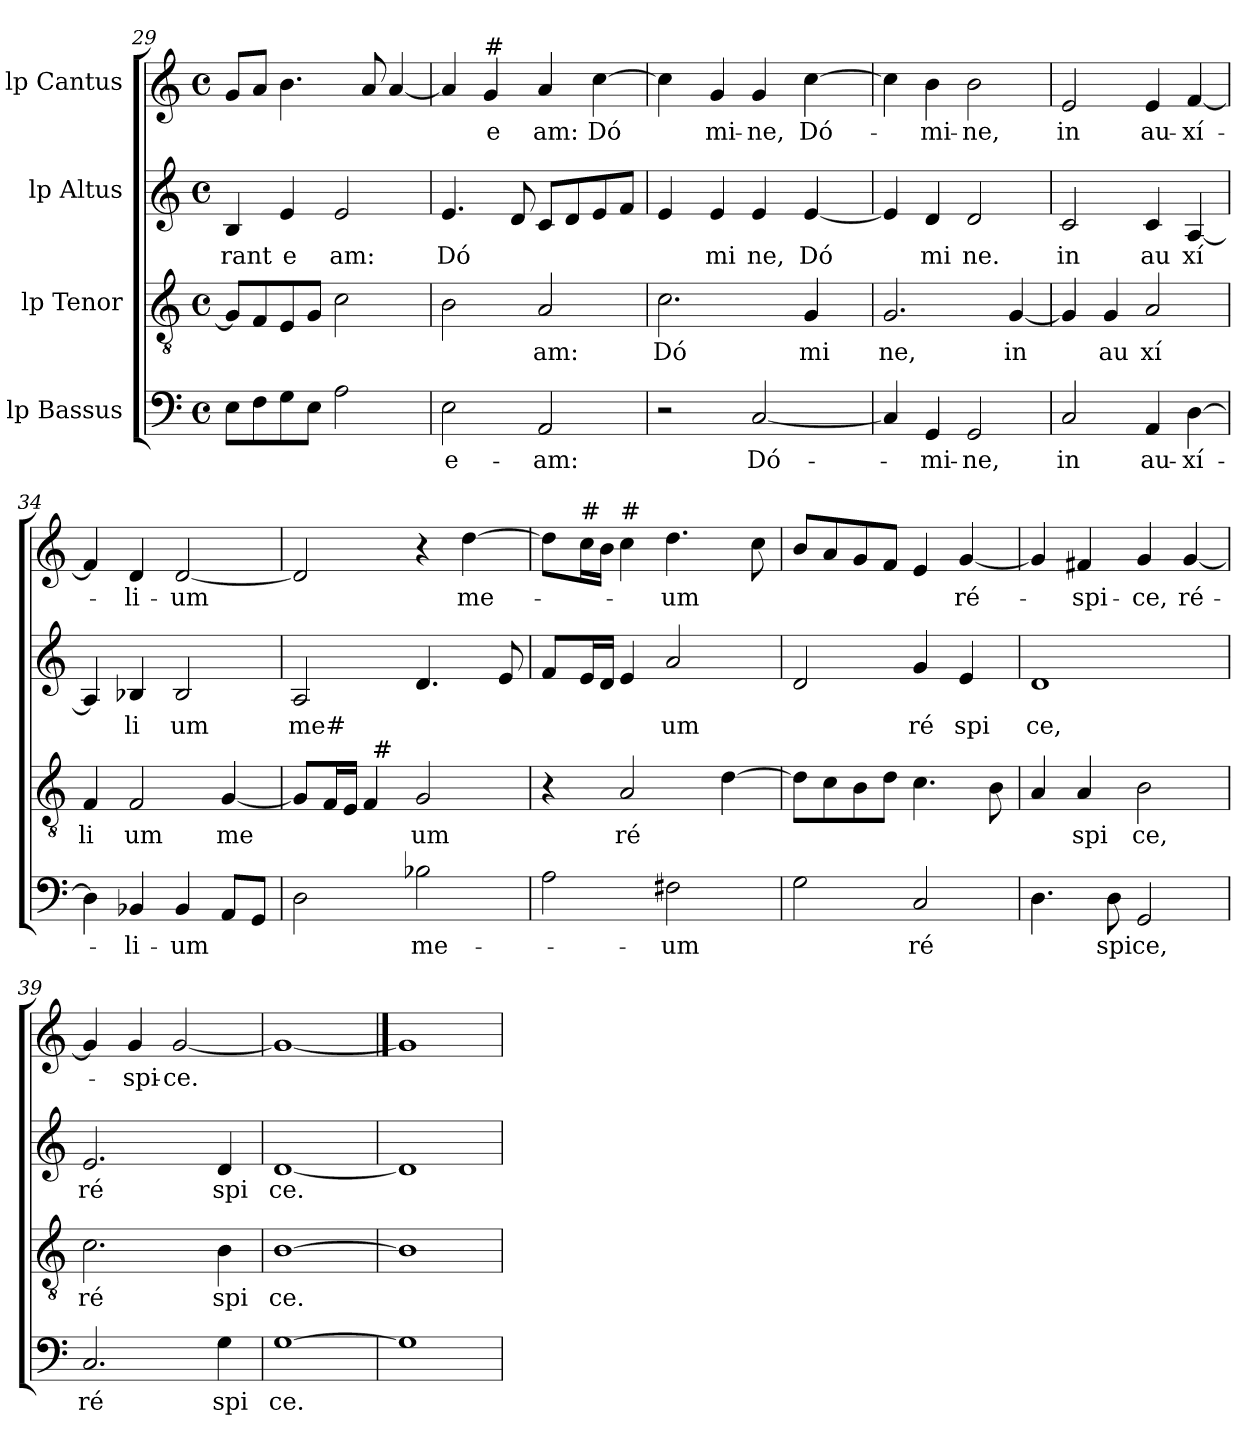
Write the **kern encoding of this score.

**kern	**text	**kern	**text	**kern	**text	**kern	**text
*part4	*part4	*part3	*part3	*part2	*part2	*part1	*part1
*staff4	*staff4	*staff3	*staff3	*staff2	*staff2	*staff1	*staff1
*I"lp Bassus	*	*I"lp Tenor	*	*I"lp Altus	*	*I"lp Cantus	*
*clefF4	*	*clefGv2	*	*clefG2	*	*clefG2	*
*M4/4	*	*M4/4	*	*M4/4	*	*M4/4	*
*met(c)	*	*met(c)	*	*met(c)	*	*met(c)	*
=29	=29	=29	=29	=29	=29	=29	=29
!	!	!	!	!	!LO:LY:b:cj	!	!
8E\L	.	8G/L]	.	4B/	rant	8g/L	.
8F\	.	8F/	.	.	.	8a/J	.
!	!	!	!	!	!LO:LY:b:cj	!	!
8G\	.	8E/	.	4e/	e	4.b\	.
8E\J	.	8G/J	.	.	.	.	.
!	!	!	!	!	!LO:LY:b:cj	!	!
2A\	.	2c\	.	2e/	am:	.	.
.	.	.	.	.	.	8a/	.
.	.	.	.	.	.	[<4a/	.
=30	=30	=30	=30	=30	=30	=30	=30
!	!LO:LY:b:cj	!	!	!	!LO:LY:b:cj	!	!
2E\	e-	2B\	.	4.e/	Dó	4a/]	.
!	!	!	!	!	!	!LO:TX:a:t=#	!
!	!	!	!	!	!	!	!LO:LY:b:cj
.	.	.	.	.	.	4g/	e
.	.	.	.	8d/	.	.	.
!	!LO:LY:b:cj	!	!LO:LY:b:cj	!	!	!	!LO:LY:b:cj
2AA/	-am:	2A/	am:	8c/L	.	4a/	am:
.	.	.	.	8d/	.	.	.
!	!	!	!	!	!	!	!LO:LY:b:cj
.	.	.	.	8e/	.	[<4cc\	Dó
.	.	.	.	8f/J	.	.	.
!!LO:LB:g=z
=31	=31	=31	=31	=31	=31	=31	=31
!	!	!	!LO:LY:b:cj	!	!	!	!
*	*	*^	*	*	*	*^	*
2r	.	2.c\	32.ryy	Dó	4e/	.	4cc\]	32.ryy	.
.	.	.	2ryy	.	.	.	.	2ryy	.
!	!	!	!	!	!	!LO:LY:b:cj	!	!	!LO:LY:b:cj
.	.	.	.	.	4e/	mi	4g/	.	mi-
!	!LO:LY:b:cj	!	!	!	!	!LO:LY:b:cj	!	!	!LO:LY:b:cj
[<2C/	Dó-	.	.	.	4e/	ne,	4g/	.	-ne,
.	.	.	4ryy	.	.	.	.	4ryy	.
!	!	!	!	!LO:LY:b:cj	!	!LO:LY:b:cj	!	!	!LO:LY:b:cj
.	.	4G/	.	mi	[<4e/	Dó	[>4cc\	.	Dó-
.	.	.	8ryy	.	.	.	.	8ryy	.
.	.	.	16ryy	.	.	.	.	16ryy	.
.	.	.	64ryy	.	.	.	.	64ryy	.
=32	=32	=32	=32	=32	=32	=32	=32	=32	=32
!	!	!	!	!LO:LY:b:cj	!	!	!	!	!
*	*	*v	*v	*	*	*	*v	*v	*
4C/]	.	2.G/	ne,	4e/]	.	4cc\]	.
!	!LO:LY:b:cj	!	!	!	!LO:LY:b:cj	!	!LO:LY:b:cj
4GG/	-mi-	.	.	4d/	mi	4b\	-mi-
!	!LO:LY:b:cj	!	!	!	!LO:LY:b:cj	!	!LO:LY:b:cj
2GG/	-ne,	.	.	2d/	ne.	2b\	-ne,
!	!	!	!LO:LY:b:cj	!	!	!	!
.	.	[<4G/	in	.	.	.	.
=33	=33	=33	=33	=33	=33	=33	=33
!	!LO:LY:b:cj	!	!	!	!LO:LY:b:cj	!	!LO:LY:b:cj
2C/	in	4G/]	.	2c/	in	2e/	in
!	!	!	!LO:LY:b:cj	!	!	!	!
.	.	4G/	au	.	.	.	.
!	!LO:LY:b:cj	!	!LO:LY:b:cj	!	!LO:LY:b:cj	!	!LO:LY:b:cj
4AA/	au-	2A/	xí	4c/	au	4e/	au-
!	!LO:LY:b:cj	!	!	!	!LO:LY:b:cj	!	!LO:LY:b:cj
[>4D\	-xí-	.	.	[<4A/	xí	[<4f/	-xí-
=34	=34	=34	=34	=34	=34	=34	=34
!	!	!	!LO:LY:b:cj	!	!	!	!
4D\]	.	4F/	li	4A/]	.	4f/]	.
!	!LO:LY:b:cj	!	!LO:LY:b:cj	!	!LO:LY:b:cj	!	!LO:LY:b:cj
4BB-X/	-li-	2F/	um	4B-X/	li	4d/	-li-
!	!LO:LY:b	!	!	!	!LO:LY:b:cj	!	!LO:LY:b:cj
4BB-/	-um	.	.	2B-/	um	[<2d/	-um
!	!	!	!LO:LY:b	!	!	!	!
8AA/L	.	[<4G/	me	.	.	.	.
8GG/J	.	.	.	.	.	.	.
=35	=35	=35	=35	=35	=35	=35	=35
!	!	!	!	!	!LO:LY:b	!	!
*	*	*^	*	*	*	*	*
2D\	.	8G/L]	4ryy	.	2A/	me#	2d/]	.
.	.	16F/	.	.	.	.	.	.
.	.	16E/J	.	.	.	.	.	.
.	.	4F/	64ryy	.	.	.	.	.
!	!	!	!LO:TX:a:t=#	!	!	!	!	!
.	.	.	2ryy	.	.	.	.	.
!	!LO:LY:b	!	!	!LO:LY:b:cj	!	!	!	!
2B-X\	me-	2G/	.	um	4.d/	.	4r	.
!	!	!	!	!	!	!	!	!LO:LY:b
.	.	.	.	.	.	.	[>4dd\	me-
.	.	.	8...ryy	.	.	.	.	.
.	.	.	.	.	8e/	.	.	.
*	*	*v	*v	*	*	*	*	*
!!LO:LB:g=z
=36	=36	=36	=36	=36	=36	=36	=36
*	*	*	*	*^	*	*^	*
2A\	.	4r	.	8f/L	32ryy	.	8dd\L]	32ryy	.
.	.	.	.	.	2ryy	.	.	2ryy	.
!	!	!	!	!	!	!	!LO:TX:a:t=#	!	!
.	.	.	.	16e/	.	.	16cc\	.	.
.	.	.	.	16d/J	.	.	16b\J	.	.
!	!	!	!	!	!	!	!LO:TX:a:t=#	!	!
!	!	!	!LO:LY:b:cj	!	!	!	!	!	!
.	.	2A/	ré	4e/	.	.	4cc\	.	.
!	!LO:LY:b	!	!	!	!	!LO:LY:b	!	!	!LO:LY:b
2F#X\	-um	.	.	2a/	.	um	4.dd\	.	-um
.	.	.	.	.	4...ryy	.	.	4...ryy	.
.	.	[>4d\	.	.	.	.	.	.	.
.	.	.	.	.	.	.	8cc\	.	.
*	*	*	*	*v	*v	*	*	*	*
*	*	*	*	*	*	*v	*v	*
=37	=37	=37	=37	=37	=37	=37	=37
2G\	.	8d\L]	.	2d/	.	8b/L	.
.	.	8c\	.	.	.	8a/	.
.	.	8B\	.	.	.	8g/	.
.	.	8d\J	.	.	.	8f/J	.
!	!LO:LY:b:cj	!	!	!	!LO:LY:b:cj	!	!
2C/	ré	4.c\	.	4g/	ré	4e/	.
!	!	!	!	!	!LO:LY:b:cj	!	!LO:LY:b:cj
.	.	.	.	4e/	spi	[<4g/	ré-
.	.	8B\	.	.	.	.	.
=38	=38	=38	=38	=38	=38	=38	=38
!	!	!	!	!	!LO:LY:b:cj	!	!
4.D\	.	4A/	.	1d	ce,	4g/]	.
!	!	!	!LO:LY:b:cj	!	!	!	!LO:LY:b:cj
.	.	4A/	spi	.	.	4f#X/	-spi-
!	!LO:LY:b:cj	!	!	!	!	!	!
8D\	spi	.	.	.	.	.	.
!	!LO:LY:b:cj	!	!LO:LY:b:cj	!	!	!	!LO:LY:b:cj
2GG/	ce,	2B\	ce,	.	.	4g/	-ce,
!	!	!	!	!	!	!	!LO:LY:b:cj
.	.	.	.	.	.	[<4g/	ré-
=39	=39	=39	=39	=39	=39	=39	=39
!	!LO:LY:b:cj	!	!LO:LY:b:cj	!	!LO:LY:b:cj	!	!
2.C/	ré	2.c\	ré	2.e/	ré	4g/]	.
!	!	!	!	!	!	!	!LO:LY:b:cj
.	.	.	.	.	.	4g/	-spi-
!	!	!	!	!	!	!	!LO:LY:b:cj
.	.	.	.	.	.	[<2g/	-ce.
!	!LO:LY:b:cj	!	!LO:LY:b:cj	!	!LO:LY:b:cj	!	!
4G\	spi	4B\	spi	4d/	spi	.	.
=40	=40	=40	=40	=40	=40	=40	=40
!	!LO:LY:b:cj	!	!LO:LY:b:cj	!	!LO:LY:b:cj	!	!
[1G	ce.	[1B	ce.	[1d	ce.	1g_	.
=41	==41	=41	==41	=41	==41	==41	==41
1G]	.	1B]	.	1d]	.	1g]	.
=	=	=	=	=	=	=	=
*-	*-	*-	*-	*-	*-	*-	*-
